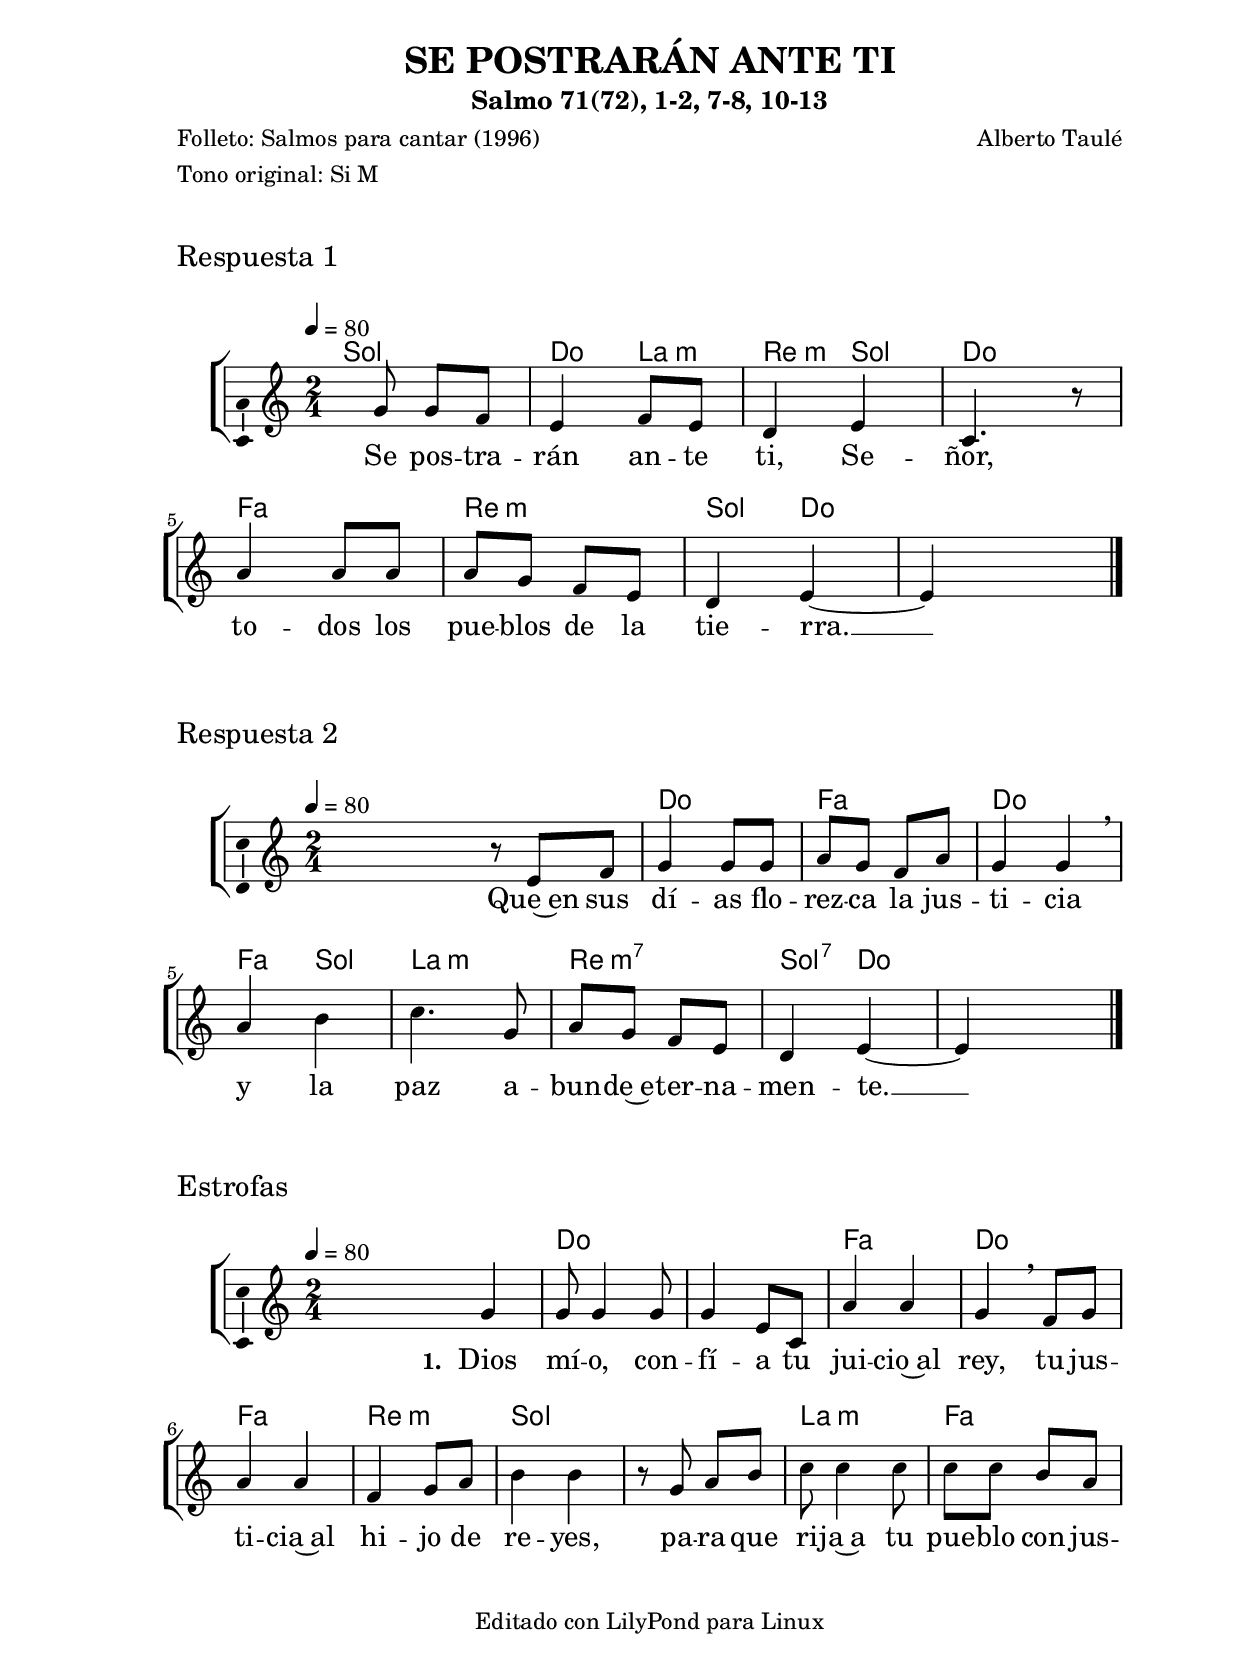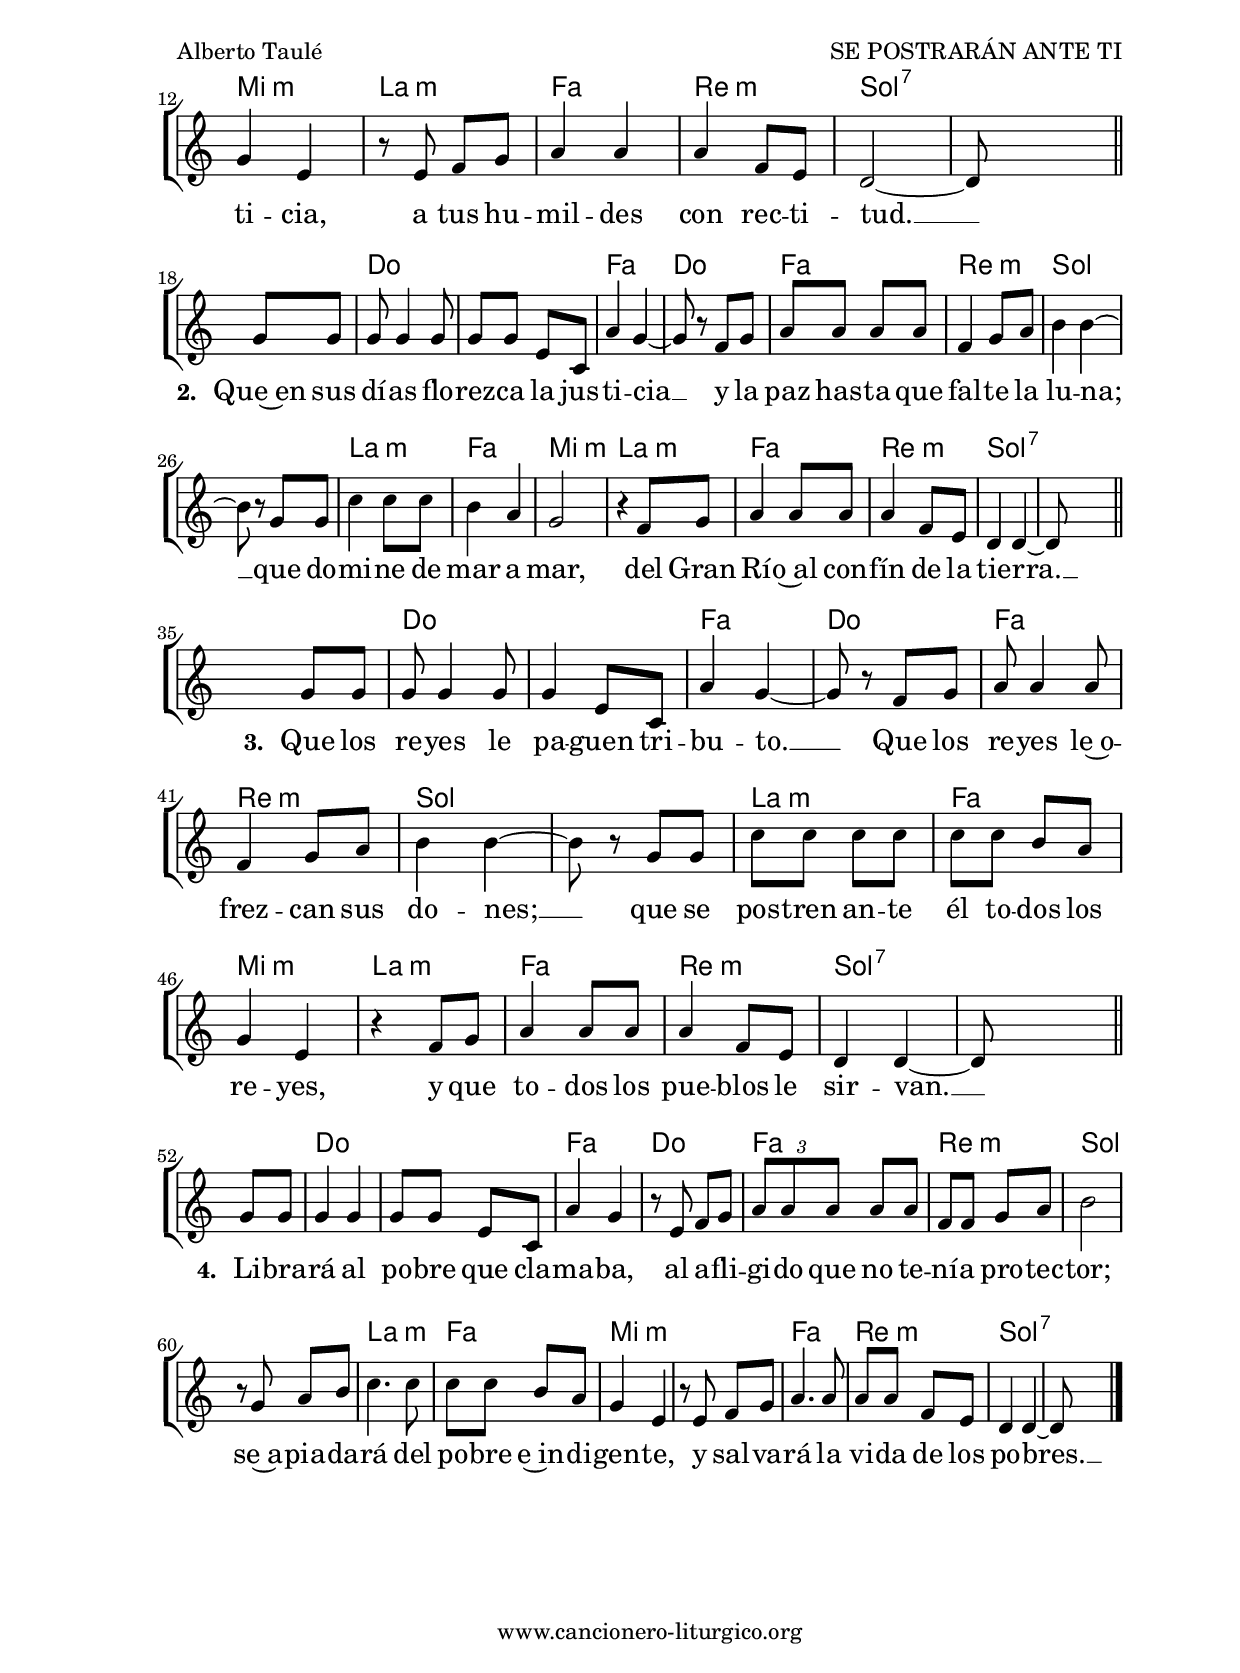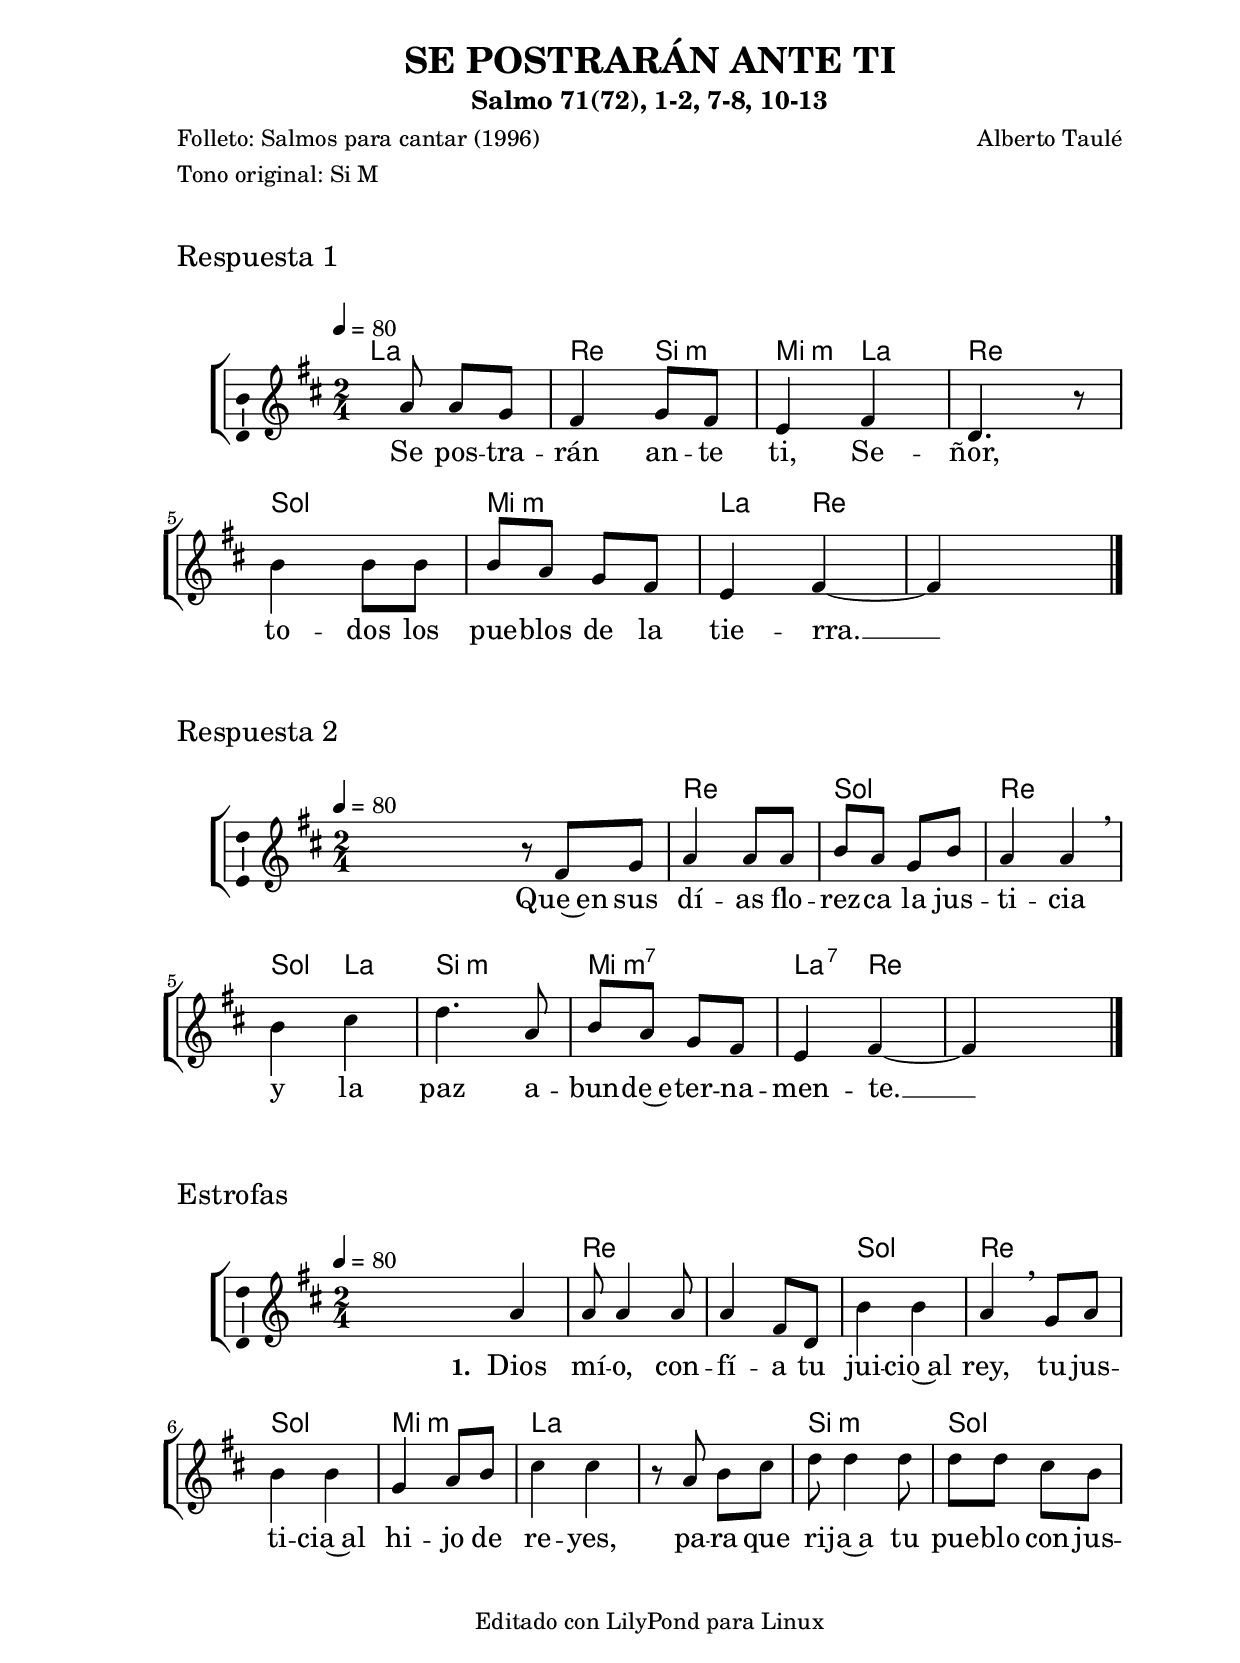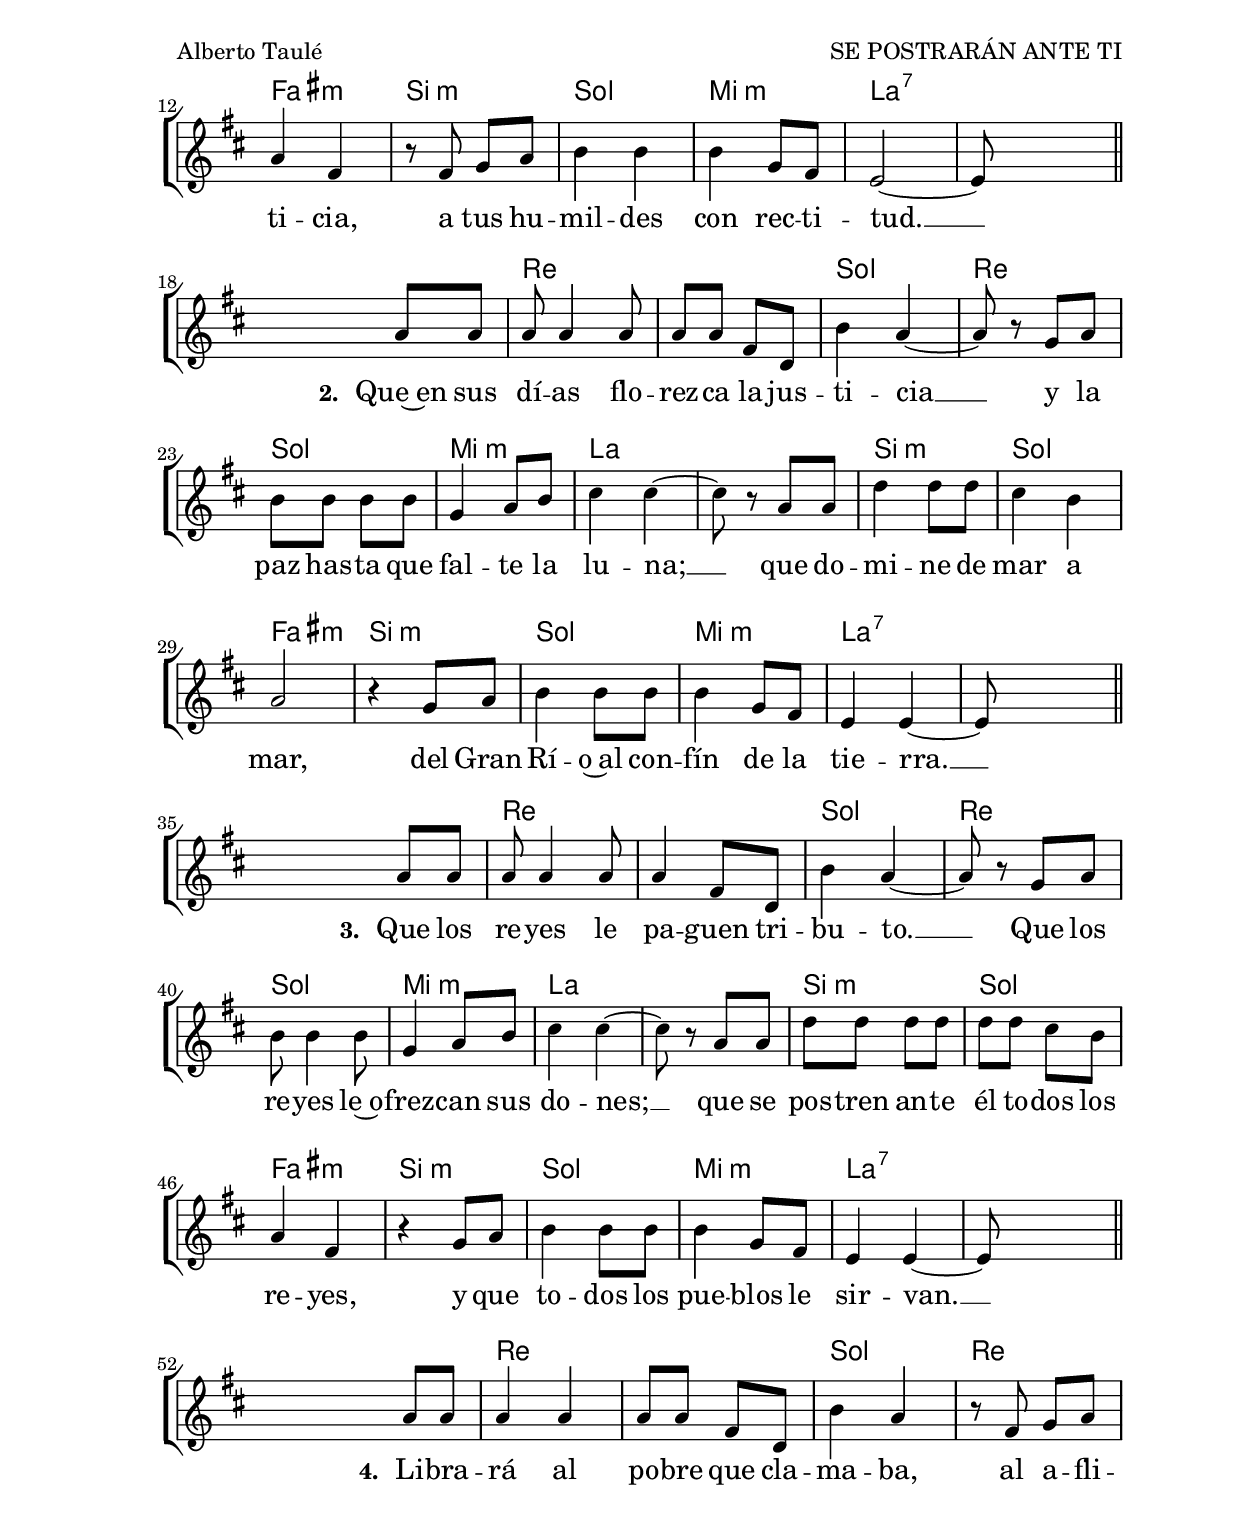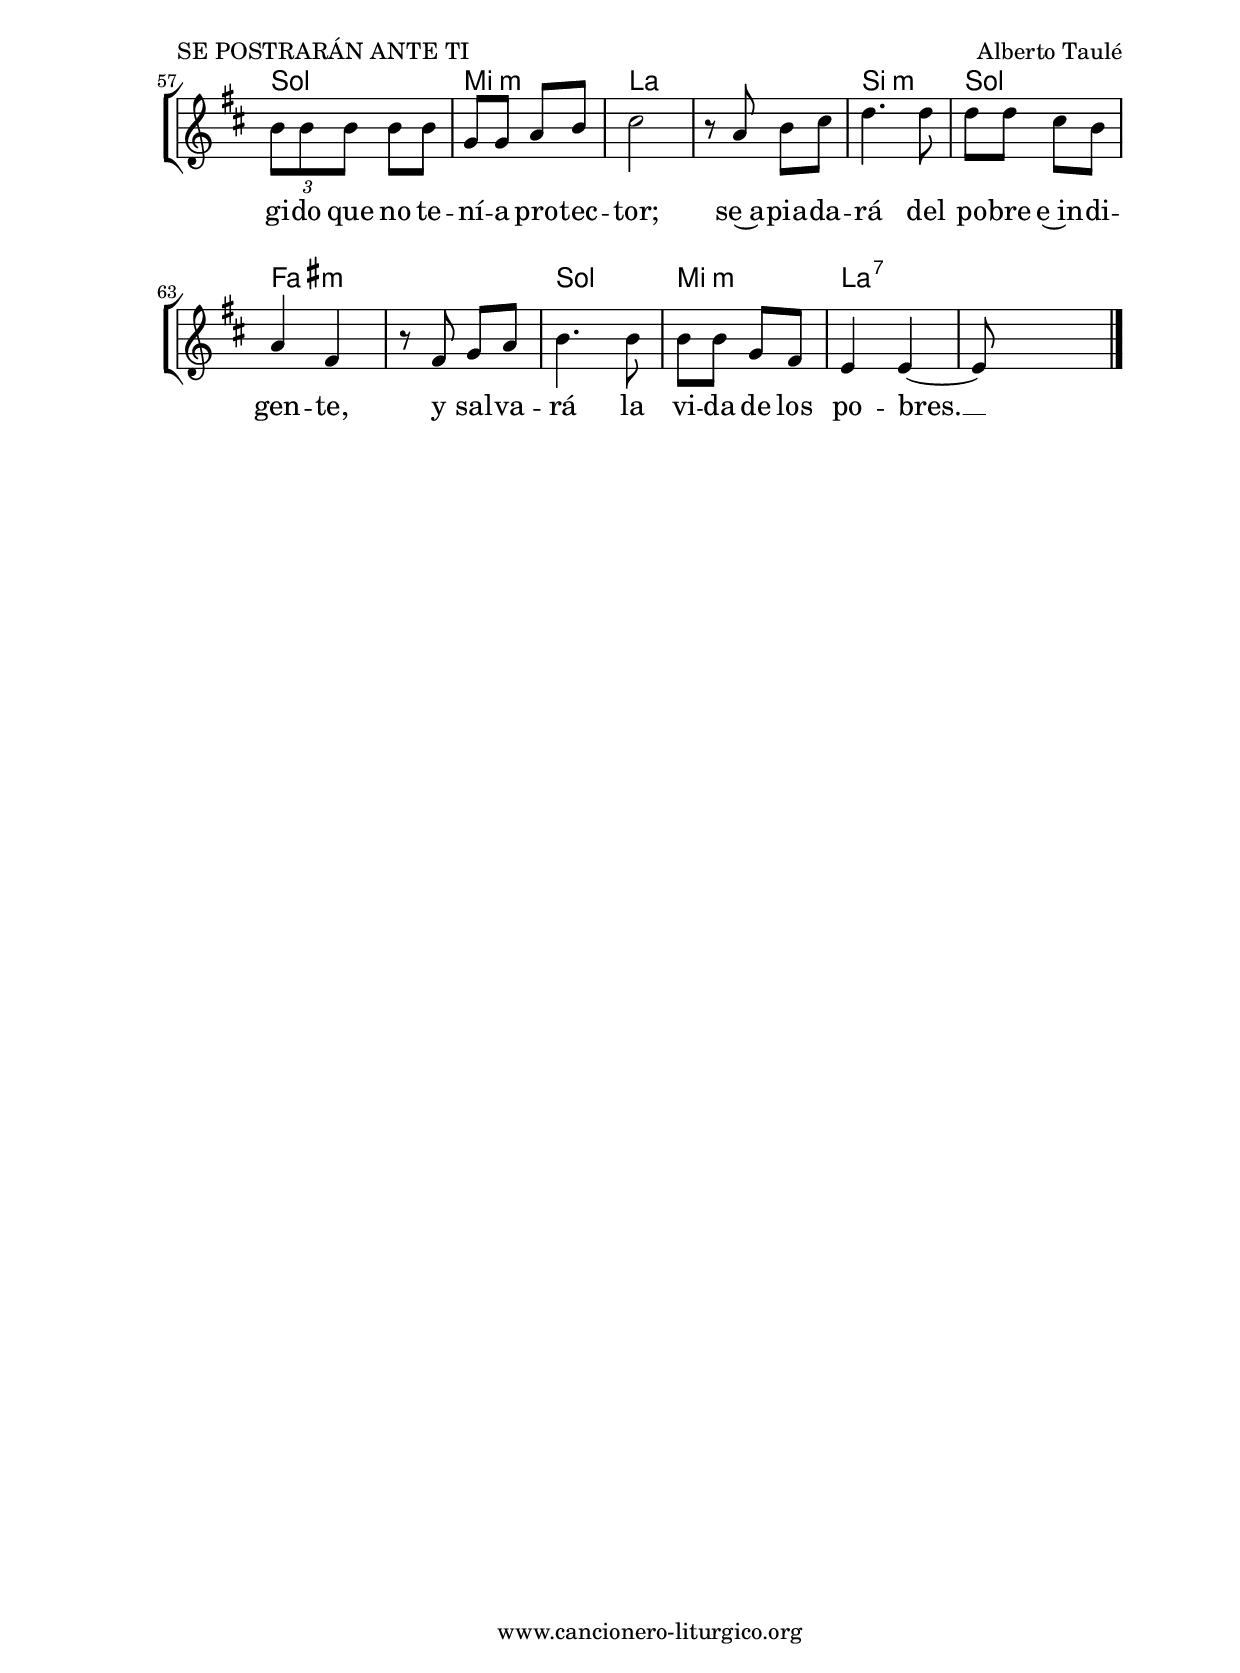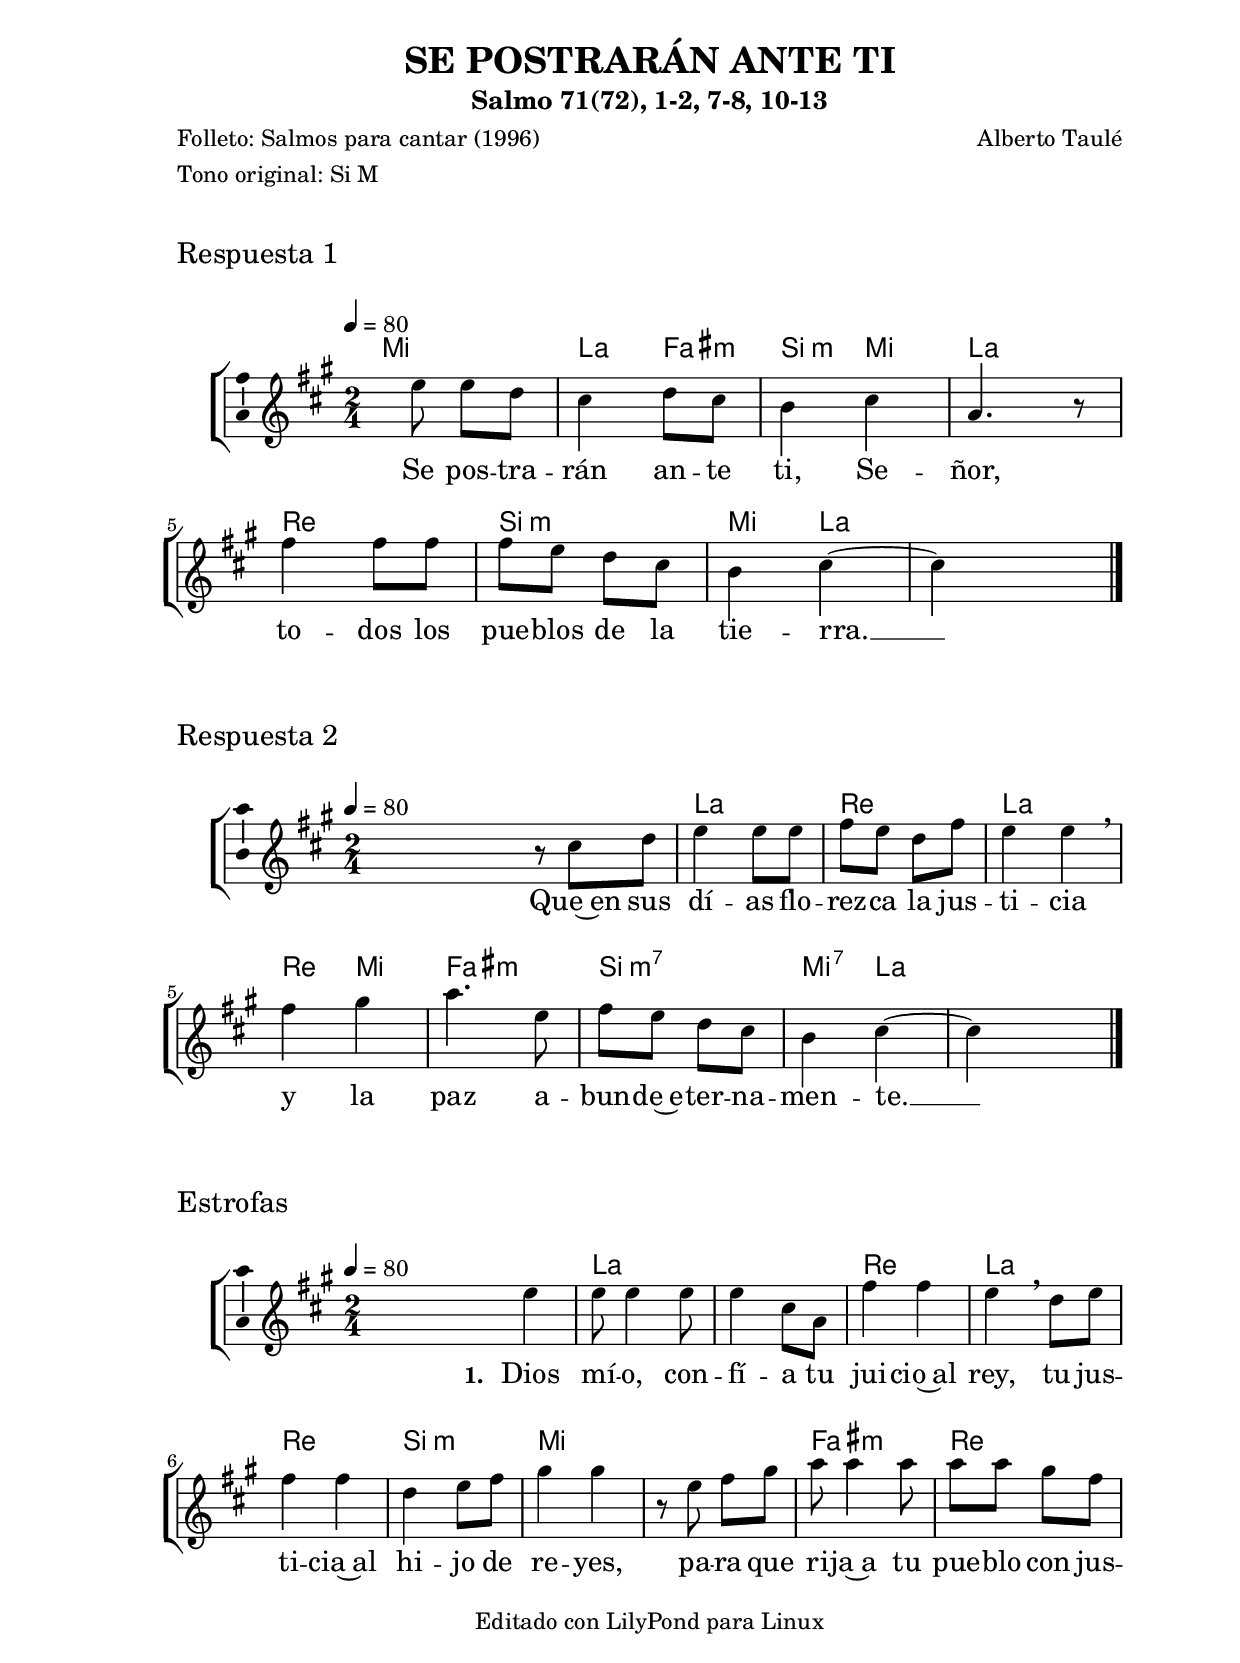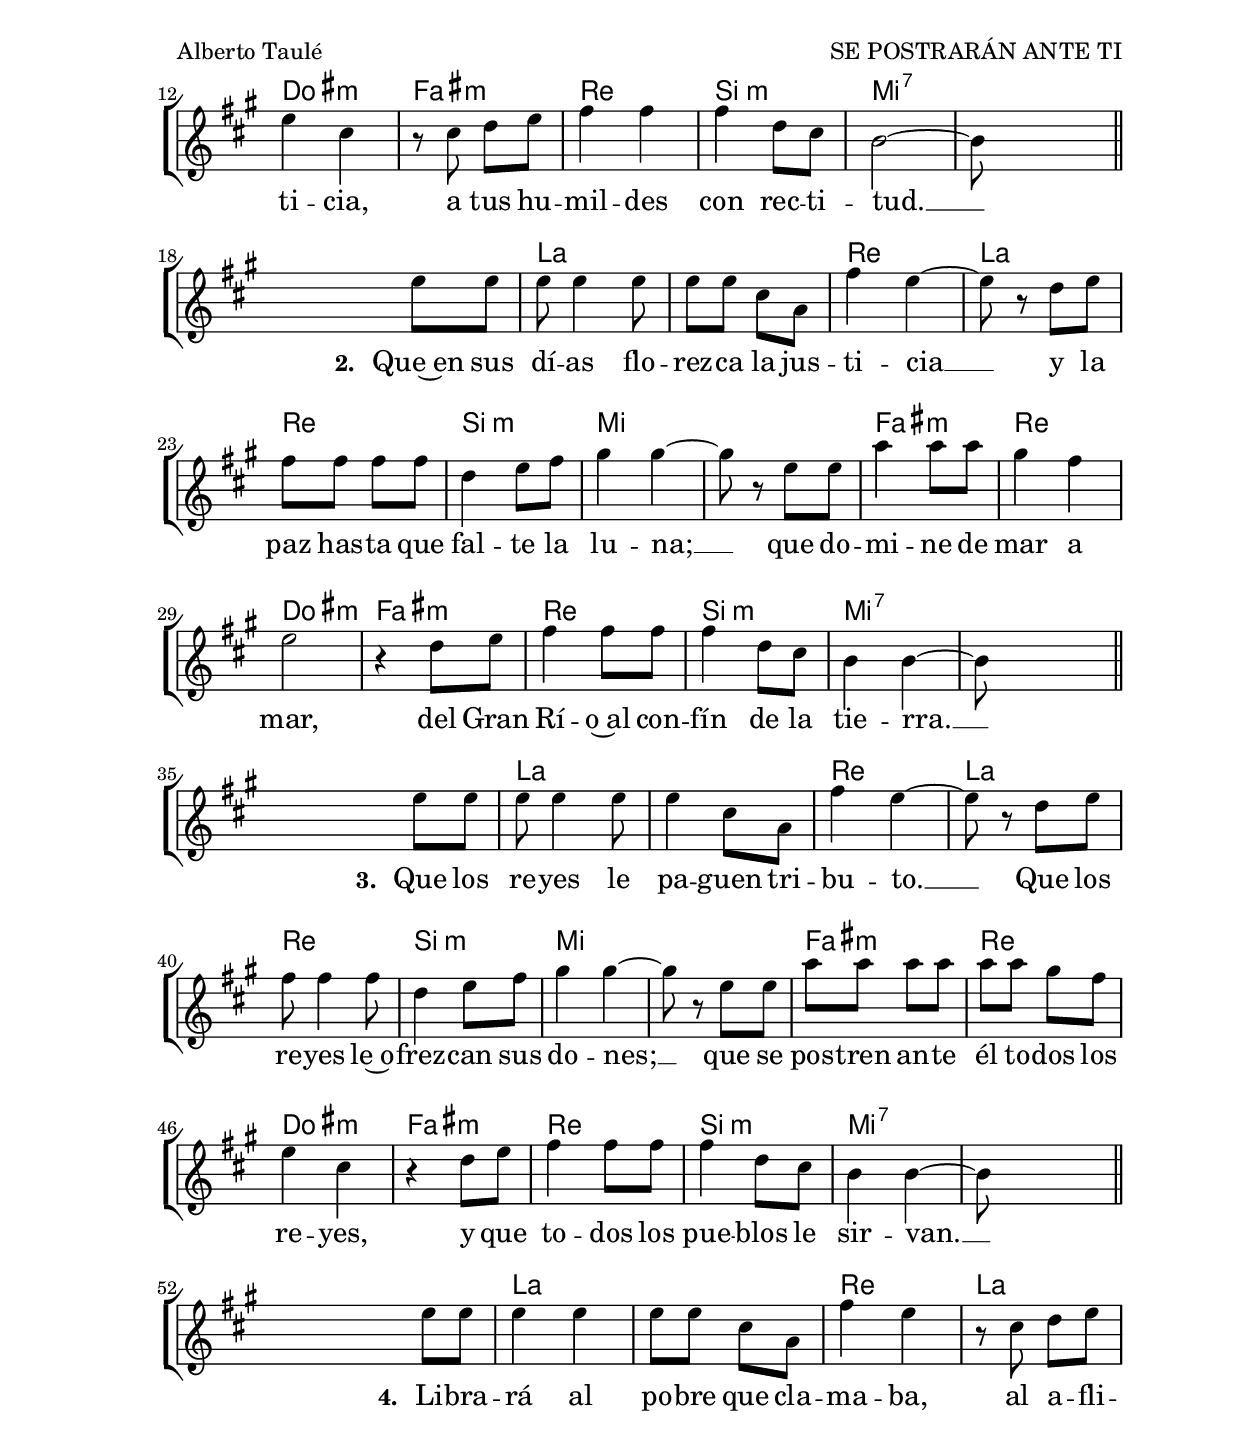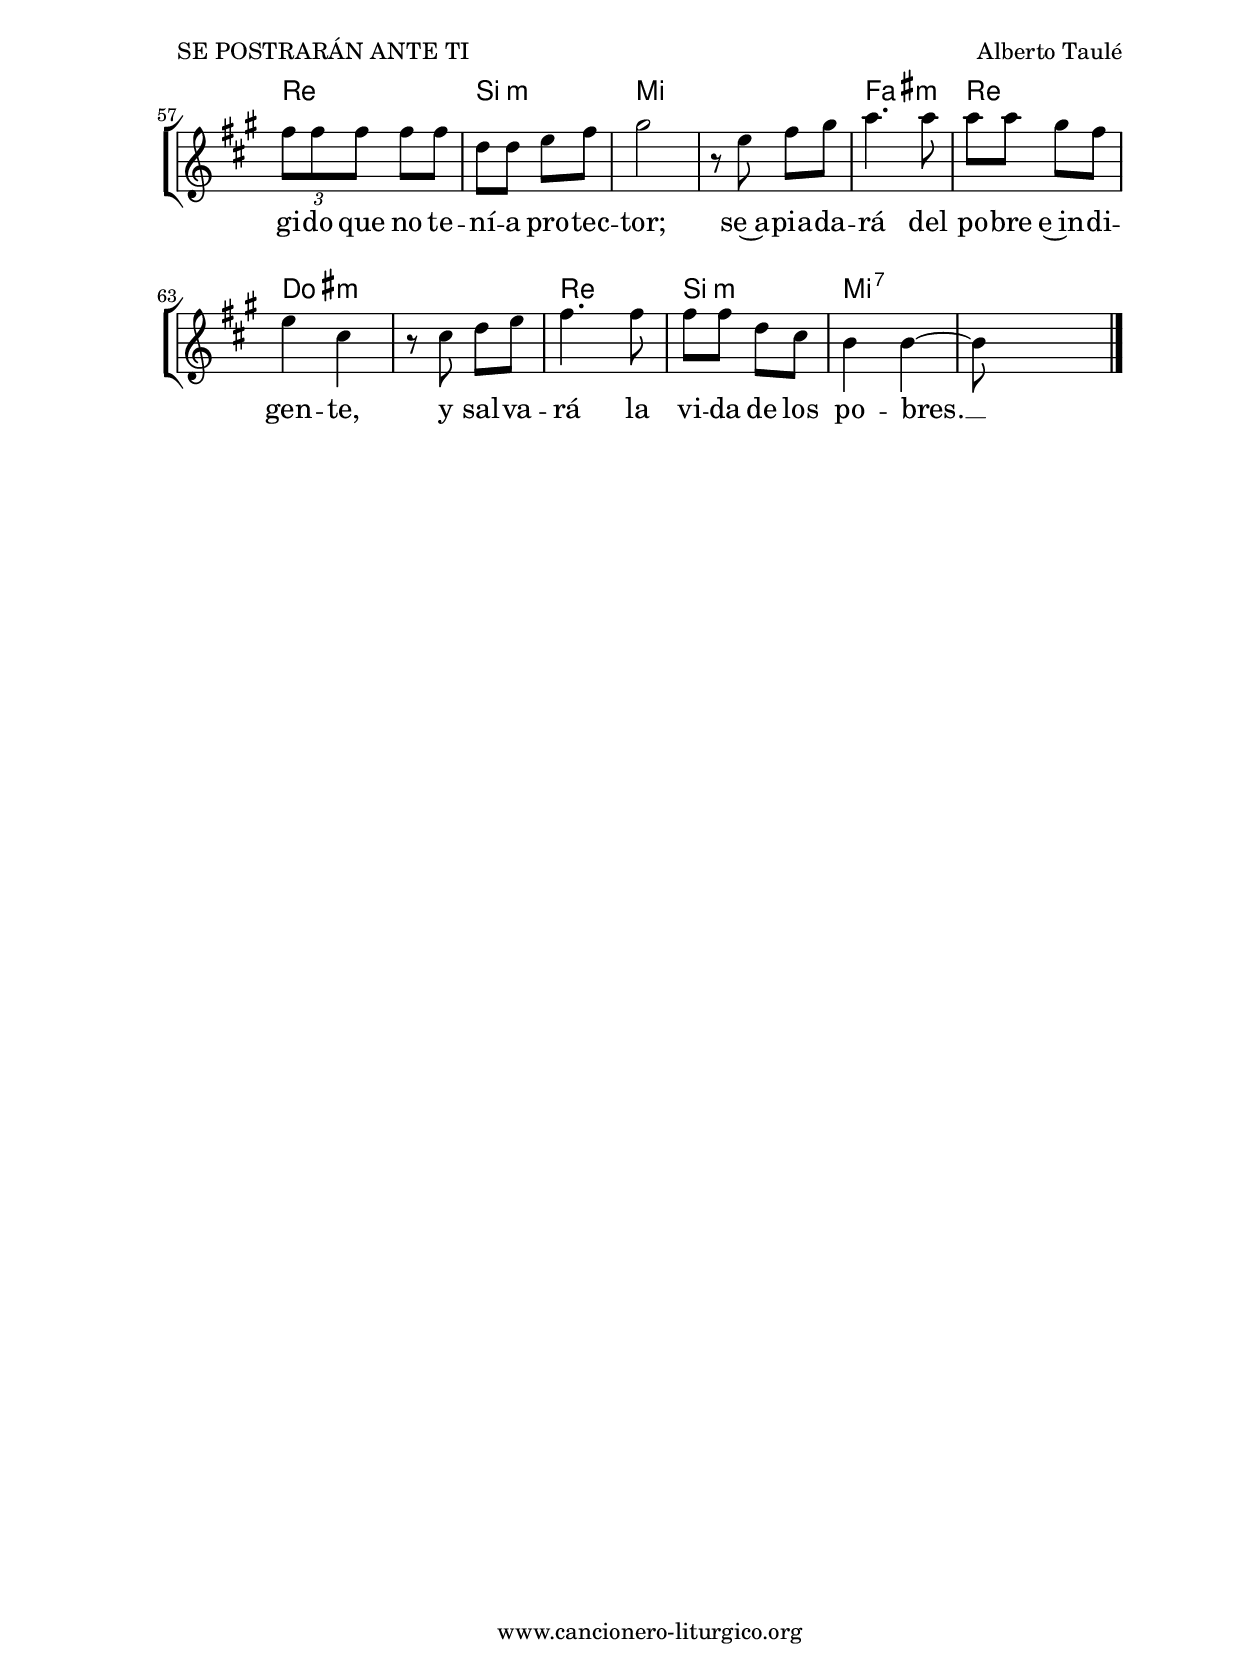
%
%para convertir .midi en .wav:
%timidity filename.midi -Ow -o finename.wav
%
%
%Para convertir de .wav a .mp3:
%lame -h -m j filename.wav
%
%
%para escuchar el midi:
%timidity nombrefichero.midi
%


%versión de lilypond para la que se ha escrito esta partitura:
\version "2.16.0"

	%Tamaño papel
	#(set-default-paper-size "a4")
	%Tamaño partitura
	#(set-global-staff-size 20)
	%No responde al pulsar sobre una nota
	#(ly:set-option 'point-and-click #f)

%parámetros del encabezamiento:
\header {
	title = "SE POSTRARÁN ANTE TI"
	subtitle = "Salmo 71(72), 1-2, 7-8, 10-13"
	composer = "Alberto Taulé"
	poet = "Folleto: Salmos para cantar (1996)"
	meter = "Tono original: Si M"
	arranger = ""
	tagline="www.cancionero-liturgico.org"
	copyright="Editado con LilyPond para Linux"
	}

%parámetros asociados al papel:
\paper  {
	oddHeaderMarkup = \markup {\fill-line { \on-the-fly #not-first-page \fromproperty #'header:title \on-the-fly #not-first-page \fromproperty #'header:composer }}
	evenHeaderMarkup = \markup {\fill-line { \fromproperty #'header:composer \fromproperty #'header:title }}
	#(set-paper-size "a4")
	print-page-number = ##f
	first-page-number = 1
	print-first-page-number = ##f
	head-separation = 3.0 \cm
	top-margin = 2.0 \cm
	bottom-margin = 0.5\cm
	left-margin = 3.0 \cm
	line-width = 16.0 \cm 
	indent = 8\mm
	interscoreline = 2.\mm
	between-system-space = 15\mm
%	para que las partituras no llenen la hoja:
	ragged-bottom = ##t
%	idem para la última hoja:
	ragged-last-bottom = ##f
%	para que las partituras llenen el ancho del papel:
	ragged-last = ##f
	after-title-space = 2.5 \cm
%page-count=2
%system-count=8

	%Flexible Vertical Spacing
	markup-system-spacing =
	#'((basic-distance . 5) (minimum-distance . 3) (padding . 3))
	score-markup-spacing =
	#'((basic-distance . 15) (minimum-distance . 10) (padding . 3))
%	score-system-spacing =
%	#'((basic-distance . 15) (minimum-distance . 10) (padding . 5))
	system-system-spacing =
	#'((basic-distance . 5) (minimum-distance . 3) (padding . 3))
	markup-markup-spacing =
	#'((basic-distance . 20) (minimum-distance . 15) (padding . 3))
	last-bottom-spacing =
	#'((basic-distance . 5) (minimum-distance . 5) (padding . 3))
%	top-system-spacing =
%	#'((basic-distance . 10) (minimum-distance . 5) (padding . 3))
%	top-markup-spacing =
%	#'((basic-distance . 15) (minimum-distance . 10) (padding . 3))

	}


%parámetros que afectan a toda la partitura:
global =  {
	%clave de sol (G):
	\clef G
	%armadura:
	\transpose b c'
	\key b \major
	\tempo 4=80
	\set Score.tempoHideNote = ##f
	}


%%%%%%%%%%%%%%%%%%%%%%%%%%%%%%%%%%%%%%%%%%%%%%%%%%%%%%%
%%%%%%%%%%%%%%%%%%%%%%%%%%%%%%%%%%%%%%%%%%%%%%%%%%%%%%%
%%%%%%%%%%%%%%%%%%%%%%%%%%%%%%%%%%%%%%%%%%%%%%%%%%%%%%%


acordesrespuno = {
	\italianChords
	\chordmode {
	\transpose b c'
{

fis2 b4 gis:m cis:m fis b2 e cis:m fis4 b b2

}
}
}

melodiarespuno = 
	\transpose b c'
{
	\relative c'{

\time 2/4

s8 fis8 fis e
dis4 e8 dis8
cis4 dis
b4. r8
gis'4 gis8 gis
gis8 fis e dis
cis4 dis~
dis4 s4

\bar "|."
}
}


textorespuno = \lyricmode {

Se pos -- tra -- rán an -- te ti, Se -- ñor,
to -- dos los pue -- blos de la tie -- rra. __

	}

acordesrespunoStaff = \context ChordNames = acordesrespunoStaff <<
	\set chordChanges = ##t
	\acordesrespuno
	>>


vozrespunoStaff = \context Voice = vozrespunoStaff
\with {\consists "Ambitus_engraver"}
<<
%	\set Staff.instrumentName = ""
%	\set Staff.shortInstrumentName = ""
%	\set Staff.midiInstrument = #"clarinet"
%	\set Staff.midiInstrument = #"cello"
%	\set Staff.midiInstrument = #"flute"
	\set Staff.midiInstrument = #"electric guitar (jazz)"
%	\set Staff.midiInstrument = #"english horn"
%	\set Staff.midiInstrument = #"violin"
%	\set Staff.midiInstrument = #"glockenspiel"
	\set Staff.midiMinimumVolume = #0.7
	\set Staff.midiMaximumVolume = #0.9
	\global
	\melodiarespuno
	>>

textorespunoStaff = \context Lyrics = textorespunoStaff <<
	\lyricsto vozrespunoStaff \textorespuno
	>>


%%%%%%%%%%%%%%%%%%%%%%%%%%%%%%%%%%%%%%%%%%%%%%%%%%%%%%%
%%%%%%%%%%%%%%%%%%%%%%%%%%%%%%%%%%%%%%%%%%%%%%%%%%%%%%%
%%%%%%%%%%%%%%%%%%%%%%%%%%%%%%%%%%%%%%%%%%%%%%%%%%%%%%%


acordesrespdos = {
	\italianChords
	\chordmode {
	\transpose b c'
{

s2
b2 e b e4 fis gis2:m cis:m7 fis4:7 b b2

}
}
}

melodiarespdos = 
	\transpose b c'
{
	\relative c'{

\time 2/4

s8 r8 dis8 e
fis4 fis8 fis
gis8 fis e gis
fis4 fis \breathe
gis4 ais
b4. fis8
gis8 fis e dis
cis4 dis~
dis4 s4

\bar "|."
}
}


textorespdos = \lyricmode {

Que~en sus dí -- as flo -- rez -- ca la jus -- ti -- cia
y la paz a -- bun -- de~e -- ter -- na -- men -- te. __

	}

acordesrespdosStaff = \context ChordNames = acordesrespdosStaff <<
	\set chordChanges = ##t
	\acordesrespdos
	>>


vozrespdosStaff = \context Voice = vozrespdosStaff
\with {\consists "Ambitus_engraver"}
<<
%	\set Staff.instrumentName = ""
%	\set Staff.shortInstrumentName = ""
%	\set Staff.midiInstrument = #"clarinet"
%	\set Staff.midiInstrument = #"cello"
%	\set Staff.midiInstrument = #"flute"
	\set Staff.midiInstrument = #"electric guitar (jazz)"
%	\set Staff.midiInstrument = #"english horn"
%	\set Staff.midiInstrument = #"violin"
%	\set Staff.midiInstrument = #"glockenspiel"
	\set Staff.midiMinimumVolume = #0.7
	\set Staff.midiMaximumVolume = #0.9
	\global
	\melodiarespdos
	>>

textorespdosStaff = \context Lyrics = textorespdosStaff <<
	\lyricsto vozrespdosStaff \textorespdos
	>>


%%%%%%%%%%%%%%%%%%%%%%%%%%%%%%%%%%%%%%%%%%%%%%%%%%%%%%%
%%%%%%%%%%%%%%%%%%%%%%%%%%%%%%%%%%%%%%%%%%%%%%%%%%%%%%%
%%%%%%%%%%%%%%%%%%%%%%%%%%%%%%%%%%%%%%%%%%%%%%%%%%%%%%%


acordesrespest = {
	\italianChords
	\chordmode {
	\transpose b c'
{

s2
b2 s e b e cis:m fis s gis:m e dis:m gis:m e cis:m fis:7 s
s2
b2 s e b e cis:m fis s gis:m e dis:m gis:m e cis:m fis:7 s
s2
b2 s e b e cis:m fis s gis:m e dis:m gis:m e cis:m fis:7 s
s2
b2 s e b e cis:m fis s gis:m e dis:m s e cis:m fis:7 s

}
}
}

melodiarespest = 
	\transpose b c'
{
	\relative c'{

\time 2/4

s4 fis4
fis8 fis4 fis8
fis4 dis8 b
gis'4 gis
fis4 \breathe e8 fis
gis4 gis
e4 fis8 gis
ais4 ais
r8 fis8 gis ais
b8 b4 b8
b8 b ais gis
fis4 dis
r8 dis8 e fis
gis4 gis
gis4 e8 dis
cis2~cis8 s8 s4

\bar "||"
\break

s4 fis8 fis
fis8 fis4 fis8
fis8 fis dis8 b
gis'4 fis~
fis8 r8 e8 fis
gis8 gis gis gis
e4 fis8 gis
ais4 ais~
ais8 r8 fis8 fis
b4 b8 b
ais4 gis
fis2
r4 e8 fis
gis4 gis8 gis
gis4 e8 dis
cis4 cis~
cis8 s8 s4

\bar "||"
\break

s4 fis8 fis
fis8 fis4 fis8
fis4 dis8 b
gis'4 fis~
fis8 r8 e8 fis
gis8 gis4 gis8
e4 fis8 gis
ais4 ais~
ais8 r8 fis8 fis
b8 b b b
b8 b ais gis
fis4 dis
r4 e8 fis
gis4 gis8 gis
gis4 e8 dis
cis4 cis~
cis8 s8 s4

\bar "||"
\break

s4 fis8 fis
fis4 fis
fis8 fis dis8 b
gis'4 fis
r8 dis8 e fis
\times2/3 {gis8 gis gis} gis8 gis
e8 e fis gis
ais2
r8 fis8 gis ais
b4. b8
b8 b ais gis
fis4 dis
r8 dis8 e fis
gis4. gis8
gis8 gis e dis
cis4 cis~
cis8 s8 s4

\bar "|."
}
}


textorespest = \lyricmode {

\set stanza =#"1. " Dios mí -- o, con -- fí -- a tu jui -- cio~al rey,
tu jus -- ti -- cia~al hi -- jo de re -- yes,
pa -- ra que ri -- ja~a tu pue -- blo con jus -- ti -- cia,
a tus hu -- mil -- des con rec -- ti -- tud. __

\set stanza =#"2. " Que~en sus dí -- as flo -- rez -- ca la jus -- ti -- cia __
y la paz has -- ta que fal -- te la lu -- na; __
que do -- mi -- ne de mar a mar,
del Gran Rí -- o~al con -- fín de la tie -- rra. __

\set stanza =#"3. " Que los re -- yes le pa -- guen tri -- bu -- to. __
Que los re -- yes le~o -- frez -- can sus do -- nes; __
que se pos -- tren an -- te él to -- dos los re -- yes,
y que to -- dos los pue -- blos le sir -- van. __

\set stanza =#"4. " Li -- bra -- rá al po -- bre que cla -- ma -- ba,
al a -- fli -- gi -- do que no te -- ní -- a pro -- tec -- tor;
se~a -- pia -- da -- rá del po -- bre e~in -- di -- gen -- te,
y sal -- va -- rá la vi -- da de los po -- bres. __

	}

acordesrespestStaff = \context ChordNames = acordesrespestStaff <<
	\set chordChanges = ##t
	\acordesrespest
	>>


vozrespestStaff = \context Voice = vozrespestStaff
\with {\consists "Ambitus_engraver"}
<<
%	\set Staff.instrumentName = ""
%	\set Staff.shortInstrumentName = ""
%	\set Staff.midiInstrument = #"clarinet"
%	\set Staff.midiInstrument = #"cello"
%	\set Staff.midiInstrument = #"flute"
	\set Staff.midiInstrument = #"electric guitar (jazz)"
%	\set Staff.midiInstrument = #"english horn"
%	\set Staff.midiInstrument = #"violin"
%	\set Staff.midiInstrument = #"glockenspiel"
	\set Staff.midiMinimumVolume = #0.7
	\set Staff.midiMaximumVolume = #0.9
	\global
	\melodiarespest
	>>

textorespestStaff = \context Lyrics = textorespestStaff <<
	\lyricsto vozrespestStaff \textorespest
	>>


%%%%%%%%%%%%%%%%%%%%%%%%%%%%%%%%%%%%%%%%%%%%%%%%%%%%%%%
%%%%%%%%%%%%%%%%%%%%%%%%%%%%%%%%%%%%%%%%%%%%%%%%%%%%%%%
%%%%%%%%%%%%%%%%%%%%%%%%%%%%%%%%%%%%%%%%%%%%%%%%%%%%%%%


\book {
	\score {
		\context ChoirStaff {
			\override StaffGroup.SystemStartBracket #'collapse-height = #1
			\override Score.SystemStartBar #'collapse-height = #1
			<<
			\acordesrespunoStaff
			\vozrespunoStaff
			\textorespunoStaff
			>>
			}
		\layout {
	    		\context {
				\Lyrics
				\override LyricText #'font-size = #2
				}
	   		 \context {
				\Score
				\override StaffSymbol #'staff-space = #(magstep +3)
				}
			}
		\header{piece=\markup{\fontsize #2 "Respuesta 1"}}
		}
	\score {
		\context ChoirStaff {
			\override StaffGroup.SystemStartBracket #'collapse-height = #1
			\override Score.SystemStartBar #'collapse-height = #1
			<<
			\acordesrespdosStaff
			\vozrespdosStaff
			\textorespdosStaff
			>>
			}
		\layout {
	    		\context {
				\Lyrics
				\override LyricText #'font-size = #2
				}
	   		 \context {
				\Score
				\override StaffSymbol #'staff-space = #(magstep +3)
				}
			}
		\header{piece=\markup{\fontsize #2 "Respuesta 2"}}
		}
	\score {
		\context ChoirStaff {
			\override StaffGroup.SystemStartBracket #'collapse-height = #1
			\override Score.SystemStartBar #'collapse-height = #1
			<<
			\acordesrespestStaff
			\vozrespestStaff
			\textorespestStaff
			>>
			}
		\layout {
	    		\context {
				\Lyrics
				\override LyricText #'font-size = #2
				}
	   		 \context {
				\Score
				\override StaffSymbol #'staff-space = #(magstep +3)
				}
			}
		\header{piece=\markup{\fontsize #2 "Estrofas"}}
		}
	\score {
		\unfoldRepeats
		\context ChoirStaff {
			<<
			\acordesrespunoStaff
			\vozrespunoStaff
			>>
			<<
			\acordesrespdosStaff
			\vozrespdosStaff
			>>
			<<
			\acordesrespestStaff
			\vozrespestStaff
			>>
			}
		\midi {
	  		\context {
	  			\Score
				tempoWholesPerMinute = #(ly:make-moment 70 4)
				}
			}
		}
	}

#(define output-suffix "C")
\book {
	\score {
		\context ChoirStaff {
			\override StaffGroup.SystemStartBracket #'collapse-height = #1
			\override Score.SystemStartBar #'collapse-height = #1
\transpose c d
			<<
			\acordesrespunoStaff
			\vozrespunoStaff
			\textorespunoStaff
			>>
			}
		\layout {
	    		\context {
				\Lyrics
				\override LyricText #'font-size = #2
				}
	   		 \context {
				\Score
				\override StaffSymbol #'staff-space = #(magstep +3)
				}
			}
		\header{piece=\markup{\fontsize #2 "Respuesta 1"}}
		}
	\score {
		\context ChoirStaff {
			\override StaffGroup.SystemStartBracket #'collapse-height = #1
			\override Score.SystemStartBar #'collapse-height = #1
\transpose c d
			<<
			\acordesrespdosStaff
			\vozrespdosStaff
			\textorespdosStaff
			>>
			}
		\layout {
	    		\context {
				\Lyrics
				\override LyricText #'font-size = #2
				}
	   		 \context {
				\Score
				\override StaffSymbol #'staff-space = #(magstep +3)
				}
			}
		\header{piece=\markup{\fontsize #2 "Respuesta 2"}}
		}
	\score {
		\context ChoirStaff {
			\override StaffGroup.SystemStartBracket #'collapse-height = #1
			\override Score.SystemStartBar #'collapse-height = #1
\transpose c d
			<<
			\acordesrespestStaff
			\vozrespestStaff
			\textorespestStaff
			>>
			}
		\layout {
	    		\context {
				\Lyrics
				\override LyricText #'font-size = #2
				}
	   		 \context {
				\Score
				\override StaffSymbol #'staff-space = #(magstep +3)
				}
			}
		\header{piece=\markup{\fontsize #2 "Estrofas"}}
		}
	}

#(define output-suffix "S")
\book {
	\score {
		\context ChoirStaff {
			\override StaffGroup.SystemStartBracket #'collapse-height = #1
			\override Score.SystemStartBar #'collapse-height = #1
\transpose c a
			<<
			\acordesrespunoStaff
			\vozrespunoStaff
			\textorespunoStaff
			>>
			}
		\layout {
	    		\context {
				\Lyrics
				\override LyricText #'font-size = #2
				}
	   		 \context {
				\Score
				\override StaffSymbol #'staff-space = #(magstep +3)
				}
			}
		\header{piece=\markup{\fontsize #2 "Respuesta 1"}}
		}
	\score {
		\context ChoirStaff {
			\override StaffGroup.SystemStartBracket #'collapse-height = #1
			\override Score.SystemStartBar #'collapse-height = #1
\transpose c a
			<<
			\acordesrespdosStaff
			\vozrespdosStaff
			\textorespdosStaff
			>>
			}
		\layout {
	    		\context {
				\Lyrics
				\override LyricText #'font-size = #2
				}
	   		 \context {
				\Score
				\override StaffSymbol #'staff-space = #(magstep +3)
				}
			}
		\header{piece=\markup{\fontsize #2 "Respuesta 2"}}
		}
	\score {
		\context ChoirStaff {
			\override StaffGroup.SystemStartBracket #'collapse-height = #1
			\override Score.SystemStartBar #'collapse-height = #1
\transpose c a
			<<
			\acordesrespestStaff
			\vozrespestStaff
			\textorespestStaff
			>>
			}
		\layout {
	    		\context {
				\Lyrics
				\override LyricText #'font-size = #2
				}
	   		 \context {
				\Score
				\override StaffSymbol #'staff-space = #(magstep +3)
				}
			}
		\header{piece=\markup{\fontsize #2 "Estrofas"}}
		}
	}



